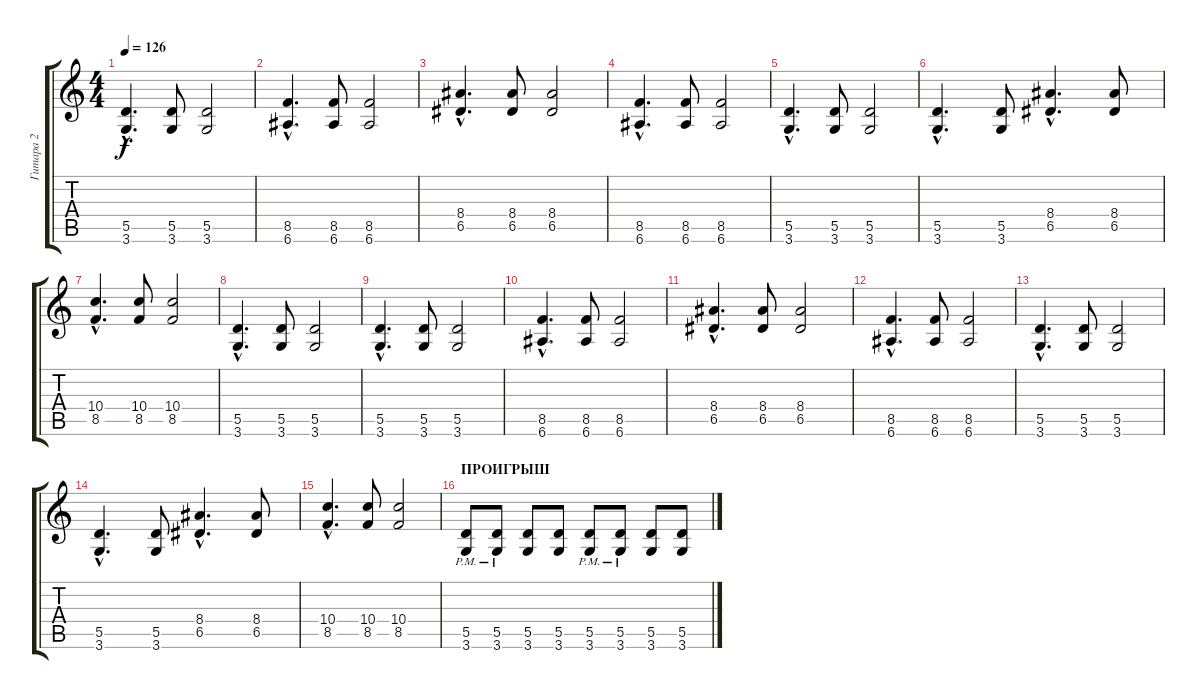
\track ("Гитара 2" "Гитара 2") {instrument distortionguitar}
\staff {score tabs}
\tuning (E4 B3 G3 D3 A2 E2) {hide}
\ts (4 4)
\tempo 126
\clef g2
\ks c
(5.5{hac} 3.6{hac}).4{d dy f} (5.5 3.6).8 (5.5 3.6).2 |
(8.5{hac} 6.6{hac}).4{d} (8.5 6.6).8 (8.5 6.6).2 |
(8.4{hac} 6.5{hac}).4{d} (8.4 6.5).8 (8.4 6.5).2 |
(8.5{hac} 6.6{hac}).4{d} (8.5 6.6).8 (8.5 6.6).2 |
(5.5{hac} 3.6{hac}).4{d} (5.5 3.6).8 (5.5 3.6).2 |
(5.5{hac} 3.6{hac}).4{d} (5.5 3.6).8 (8.4{hac} 6.5{hac}).4{d} (8.4 6.5).8 |
(10.4{hac} 8.5{hac}).4{d} (10.4 8.5).8 (10.4 8.5).2 |
(5.5{hac} 3.6{hac}).4{d} (5.5 3.6).8 (5.5 3.6).2 |
(5.5{hac} 3.6{hac}).4{d} (5.5 3.6).8 (5.5 3.6).2 |
(8.5{hac} 6.6{hac}).4{d} (8.5 6.6).8 (8.5 6.6).2 |
(8.4{hac} 6.5{hac}).4{d} (8.4 6.5).8 (8.4 6.5).2 |
(8.5{hac} 6.6{hac}).4{d} (8.5 6.6).8 (8.5 6.6).2 |
(5.5{hac} 3.6{hac}).4{d} (5.5 3.6).8 (5.5 3.6).2 |
(5.5{hac} 3.6{hac}).4{d} (5.5 3.6).8 (8.4{hac} 6.5{hac}).4{d} (8.4 6.5).8 |
(10.4{hac} 8.5{hac}).4{d} (10.4 8.5).8 (10.4 8.5).2 |
\section ("" "ПРОИГРЫШ")
(5.5{pm} 3.6{pm}).8 (5.5{pm} 3.6{pm}).8 (5.5 3.6).8 (5.5 3.6).8 (5.5{pm} 3.6{pm}).8 (5.5{pm} 3.6{pm}).8 (5.5 3.6).8 (5.5 3.6).8
